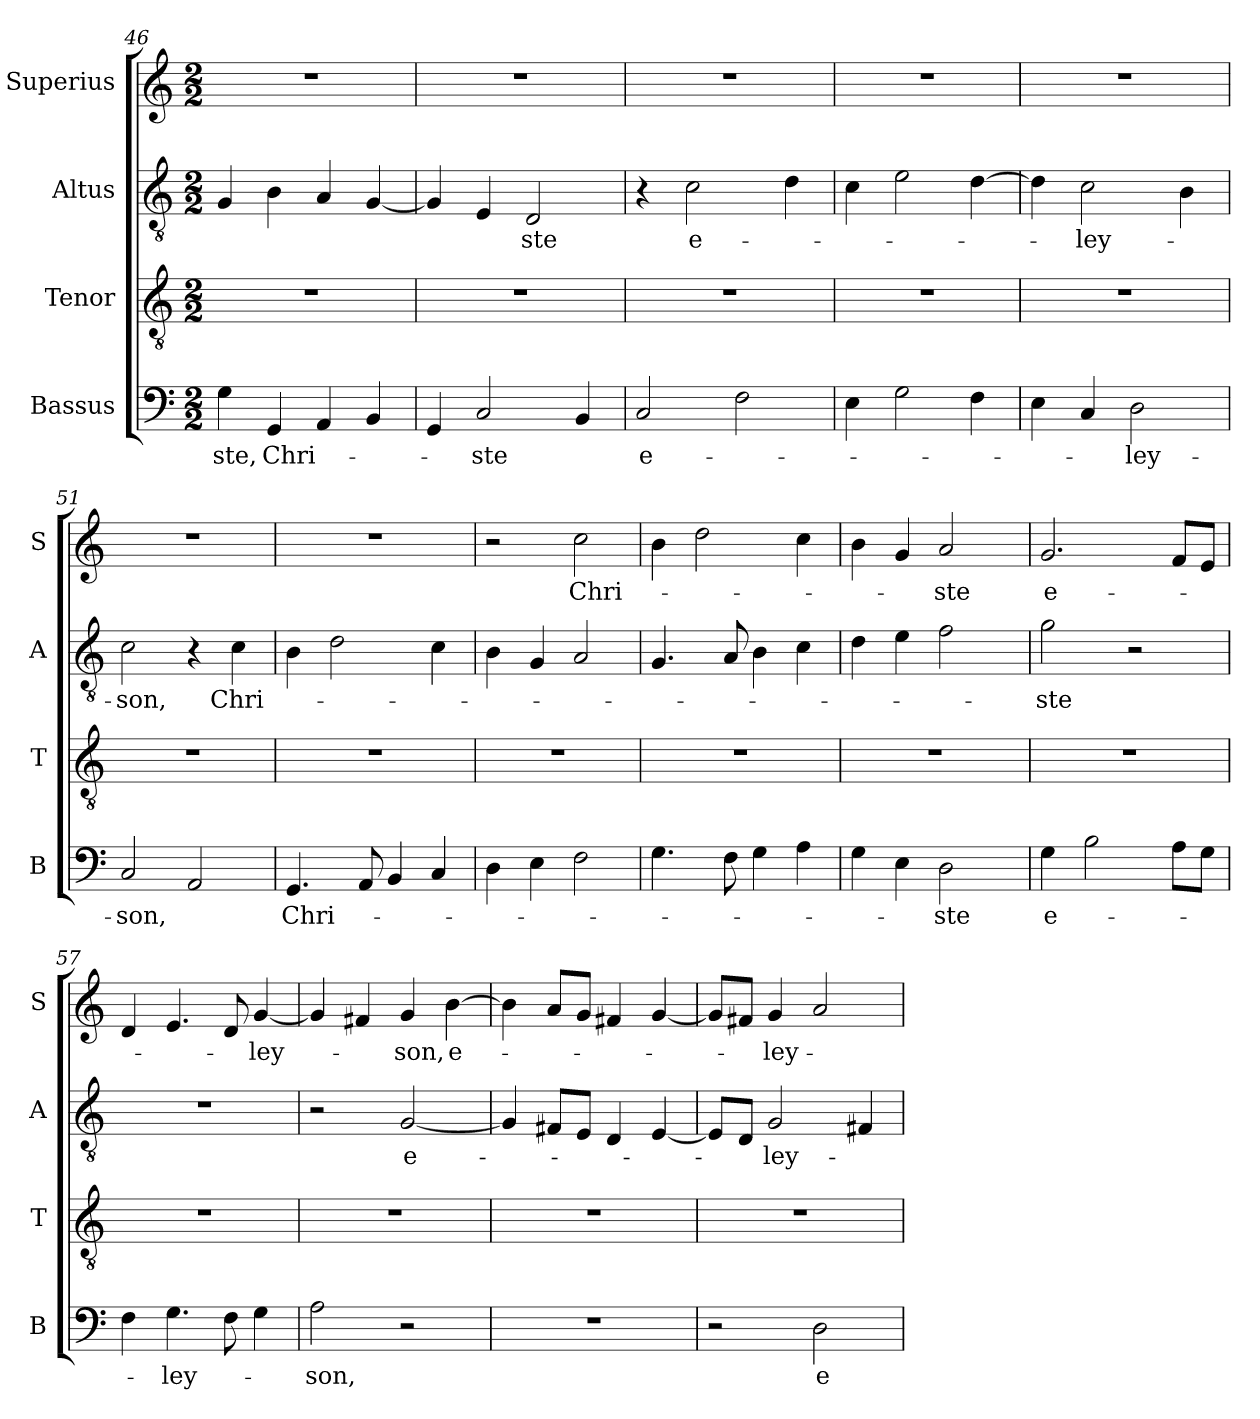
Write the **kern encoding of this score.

**kern	**text	**kern	**kern	**text	**kern	**text
*part4	*part4	*part3	*part2	*part2	*part1	*part1
*staff4	*staff4	*staff3	*staff2	*staff2	*staff1	*staff1
*I"Bassus	*	*I"Tenor	*I"Altus	*	*I"Superius	*
*I'B	*	*I'T	*I'A	*	*I'S	*
*clefF4	*	*clefGv2	*clefGv2	*	*clefG2	*
*k[]	*	*k[]	*k[]	*	*k[]	*
*M2/2	*	*M2/2	*M2/2	*	*M2/2	*
=46	=46	=46	=46	=46	=46	=46
!	!LO:LY:i	!	!	!	!	!
4G	-ste,	1r	4G	.	1r	.
!	!LO:LY:i	!	!	!	!	!
4GG	Chri-	.	4B	.	.	.
4AA	.	.	4A	.	.	.
4BB	.	.	[4G	.	.	.
=47	=47	=47	=47	=47	=47	=47
4GG	.	1r	4G]	.	1r	.
!	!LO:LY:i	!	!	!	!	!
2C	-ste	.	4E	.	.	.
!	!	!	!	!LO:LY:i	!	!
.	.	.	2D	-ste	.	.
4BB	.	.	.	.	.	.
=48	=48	=48	=48	=48	=48	=48
!	!LO:LY:i	!	!	!	!	!
2C	e-	1r	4r	.	1r	.
!	!	!	!	!LO:LY:i	!	!
.	.	.	2c	e-	.	.
2F	.	.	.	.	.	.
.	.	.	4d	.	.	.
=49	=49	=49	=49	=49	=49	=49
4E	.	1r	4c	.	1r	.
2G	.	.	2e	.	.	.
4F	.	.	[4d	.	.	.
=50	=50	=50	=50	=50	=50	=50
4E	.	1r	4d]	.	1r	.
!	!	!	!	!LO:LY:i	!	!
4C	.	.	2c	-ley-	.	.
!	!LO:LY:i	!	!	!	!	!
2D	-ley-	.	.	.	.	.
.	.	.	4B	.	.	.
=51	=51	=51	=51	=51	=51	=51
!	!LO:LY:i	!	!	!LO:LY:i	!	!
2C	-son,	1r	2c	-son,	1r	.
2AA	.	.	4r	.	.	.
!	!	!	!	!LO:LY:i	!	!
.	.	.	4c	Chri-	.	.
=52	=52	=52	=52	=52	=52	=52
!	!LO:LY:i	!	!	!	!	!
4.GG	Chri-	1r	4B	.	1r	.
.	.	.	2d	.	.	.
8AA	.	.	.	.	.	.
4BB	.	.	.	.	.	.
4C	.	.	4c	.	.	.
=53	=53	=53	=53	=53	=53	=53
4D	.	1r	4B	.	2r	.
4E	.	.	4G	.	.	.
!	!	!	!	!	!	!LO:LY:i
2F	.	.	2A	.	2cc	Chri-
=54	=54	=54	=54	=54	=54	=54
4.G	.	1r	4.G	.	4b	.
.	.	.	.	.	2dd	.
8F	.	.	8A	.	.	.
4G	.	.	4B	.	.	.
4A	.	.	4c	.	4cc	.
=55	=55	=55	=55	=55	=55	=55
4G	.	1r	4d	.	4b	.
4E	.	.	4e	.	4g	.
!	!LO:LY:i	!	!	!	!	!LO:LY:i
2D	-ste	.	2f	.	2a	-ste
=56	=56	=56	=56	=56	=56	=56
!	!LO:LY:i	!	!	!LO:LY:i	!	!LO:LY:i
4G	e-	1r	2g	-ste	2.g	e-
2B	.	.	.	.	.	.
.	.	.	2r	.	.	.
8AL	.	.	.	.	8fL	.
8GJ	.	.	.	.	8eJ	.
=57	=57	=57	=57	=57	=57	=57
4F	.	1r	1r	.	4d	.
!	!LO:LY:i	!	!	!	!	!
4.G	-ley-	.	.	.	4.e	.
8F	.	.	.	.	8d	.
!	!	!	!	!	!	!LO:LY:i
4G	.	.	.	.	[4g	-ley-
=58	=58	=58	=58	=58	=58	=58
!	!LO:LY:i	!	!	!	!	!
2A	-son,	1r	2r	.	4g]	.
.	.	.	.	.	4f#X	.
!	!	!	!	!LO:LY:i	!	!LO:LY:i
2r	.	.	[2G	e-	4g	-son,
!	!	!	!	!	!	!LO:LY:i
.	.	.	.	.	[4b	e-
=59	=59	=59	=59	=59	=59	=59
1r	.	1r	4G]	.	4b]	.
.	.	.	8F#XL	.	8aL	.
.	.	.	8EJ	.	8gJ	.
.	.	.	4D	.	4f#X	.
.	.	.	[4E	.	[4g	.
=60	=60	=60	=60	=60	=60	=60
2r	.	1r	8EL]	.	8gL]	.
.	.	.	8DJ	.	8f#XJ	.
!	!	!	!	!LO:LY:i	!	!LO:LY:i
.	.	.	2G	-ley-	4g	-ley-
!	!LO:LY:i	!	!	!	!	!
2D	e-	.	.	.	2a	.
.	.	.	4F#X	.	.	.
=	=	=	=	=	=	=
*-	*-	*-	*-	*-	*-	*-
